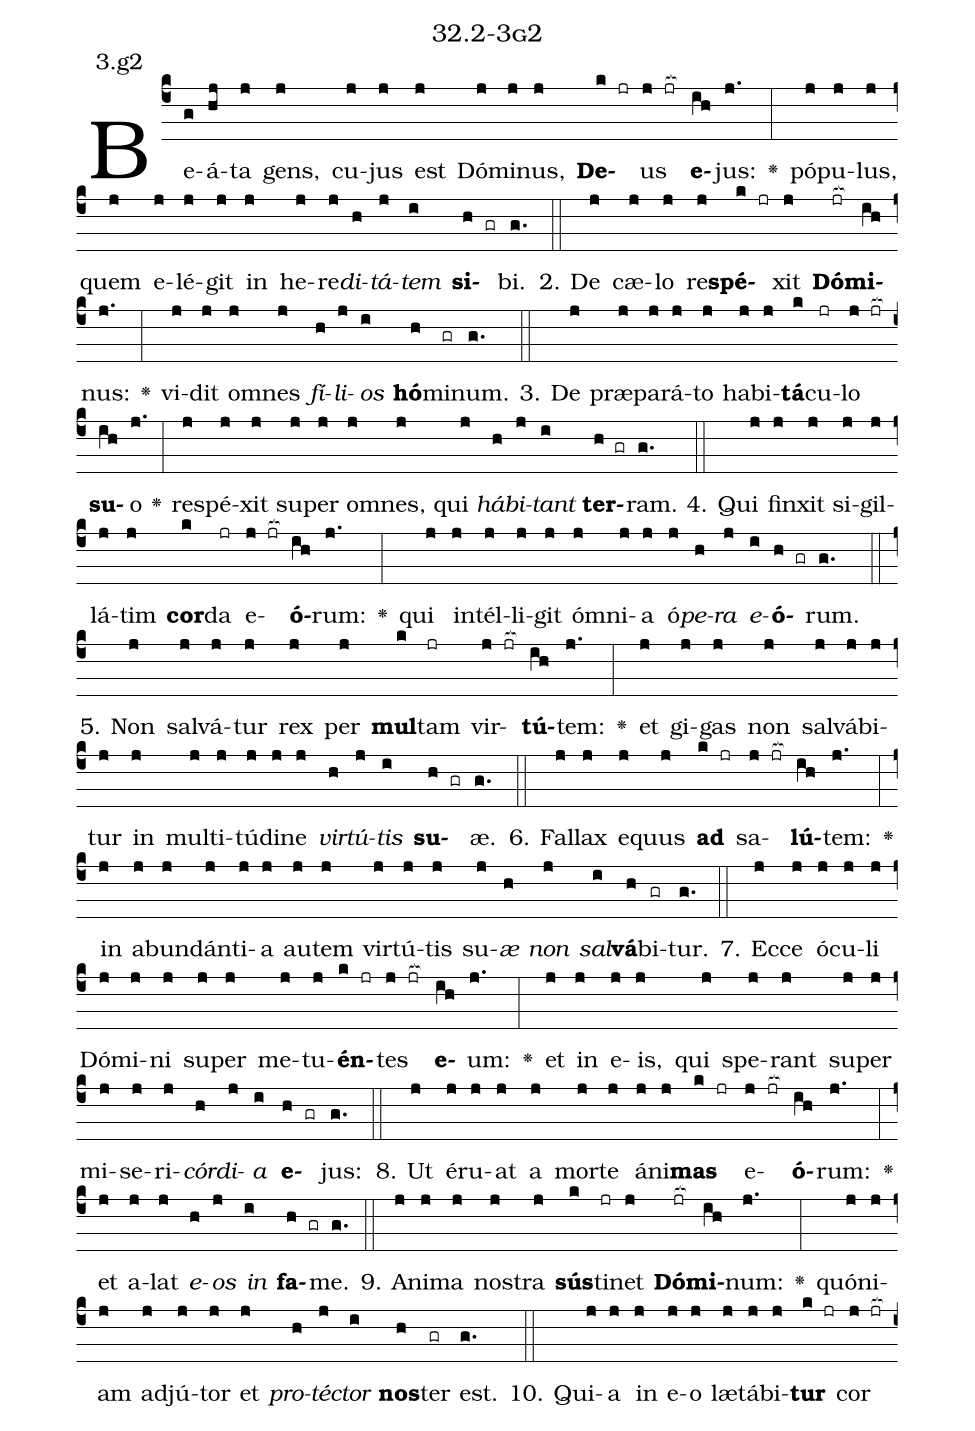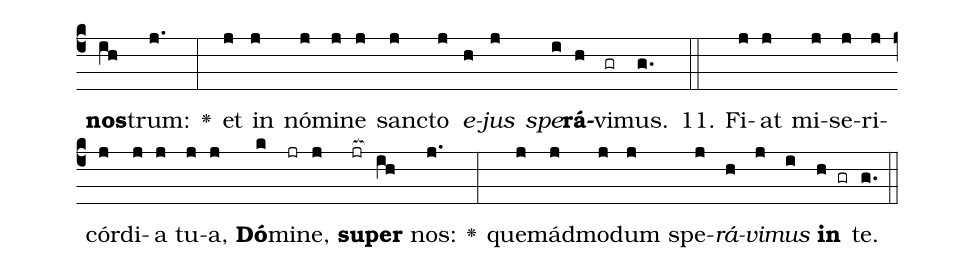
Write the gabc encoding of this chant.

name: 32.2-3g2;
annotation: 3.g2;
%%
(c4)Be(g)á(hj)ta(j) gens,(j) cu(j)jus(j) est(j) Dó(j)mi(j)nus,(j) <b>De</b>(k jr)us(j jr[ocb:1{]) <b>e</b>(ih[ocb:0}])jus:(j.) <v>\greheightstar</v>(:) pó(j)pu(j)lus,(j) quem(j) e(j)lé(j)git(j) in(j) he(j)re(j)<i>di</i>(h)<i>tá</i>(j)<i>tem</i>(i) <b>si</b>(h gr)bi.(g.) (::)
2. De(j) cæ(j)lo(j) re(j)<b>spé</b>(k jr)xit(j) <b>Dó</b>(jr[ocb:1{])<b>mi</b>(ih[ocb:0}])nus:(j.) <v>\greheightstar</v>(:) vi(j)dit(j) om(j)nes(j) <i>fí</i>(h)<i>li</i>(j)<i>os</i>(i) <b>hó</b>(h)mi(gr)num.(g.) (::)
3. De(j) præ(j)pa(j)rá(j)to(j) ha(j)bi(j)<b>tá</b>(k)cu(jr)lo(j jr[ocb:1{]) <b>su</b>(ih[ocb:0}])o(j.) <v>\greheightstar</v>(:) re(j)spé(j)xit(j) su(j)per(j) om(j)nes,(j) qui(j) <i>há</i>(h)<i>bi</i>(j)<i>tant</i>(i) <b>ter</b>(h gr)ram.(g.) (::)
4. Qui(j) fin(j)xit(j) si(j)gil(j)lá(j)tim(j) <b>cor</b>(k)da(jr) e(j jr[ocb:1{])<b>ó</b>(ih[ocb:0}])rum:(j.) <v>\greheightstar</v>(:) qui(j) in(j)tél(j)li(j)git(j) óm(j)ni(j)a(j) ó(j)<i>pe</i>(h)<i>ra</i>(j) <i>e</i>(i)<b>ó</b>(h gr)rum.(g.) (::)
5. Non(j) sal(j)vá(j)tur(j) rex(j) per(j) <b>mul</b>(k)tam(jr) vir(j jr[ocb:1{])<b>tú</b>(ih[ocb:0}])tem:(j.) <v>\greheightstar</v>(:) et(j) gi(j)gas(j) non(j) sal(j)vá(j)bi(j)tur(j) in(j) mul(j)ti(j)tú(j)di(j)ne(j) <i>vir</i>(h)<i>tú</i>(j)<i>tis</i>(i) <b>su</b>(h gr)æ.(g.) (::)
6. Fal(j)lax(j) e(j)quus(j) <b>ad</b>(k jr) sa(j jr[ocb:1{])<b>lú</b>(ih[ocb:0}])tem:(j.) <v>\greheightstar</v>(:) in(j) ab(j)un(j)dán(j)ti(j)a(j) au(j)tem(j) vir(j)tú(j)tis(j) su(j)<i>æ</i>(h) <i>non</i>(j) <i>sal</i>(i)<b>vá</b>(h)bi(gr)tur.(g.) (::)
7. Ec(j)ce(j) ó(j)cu(j)li(j) Dó(j)mi(j)ni(j) su(j)per(j) me(j)tu(j)<b>én</b>(k jr)tes(j jr[ocb:1{]) <b>e</b>(ih[ocb:0}])um:(j.) <v>\greheightstar</v>(:) et(j) in(j) e(j)is,(j) qui(j) spe(j)rant(j) su(j)per(j) mi(j)se(j)ri(j)<i>cór</i>(h)<i>di</i>(j)<i>a</i>(i) <b>e</b>(h gr)jus:(g.) (::)
8. Ut(j) é(j)ru(j)at(j) a(j) mor(j)te(j) á(j)ni(j)<b>mas</b>(k jr) e(j jr[ocb:1{])<b>ó</b>(ih[ocb:0}])rum:(j.) <v>\greheightstar</v>(:) et(j) a(j)lat(j) <i>e</i>(h)<i>os</i>(j) <i>in</i>(i) <b>fa</b>(h gr)me.(g.) (::)
9. A(j)ni(j)ma(j) nos(j)tra(j) <b>sús</b>(k)ti(jr)net(j) <b>Dó</b>(jr[ocb:1{])<b>mi</b>(ih[ocb:0}])num:(j.) <v>\greheightstar</v>(:) quón(j)i(j)am(j) ad(j)jú(j)tor(j) et(j) <i>pro</i>(h)<i>téc</i>(j)<i>tor</i>(i) <b>nos</b>(h)ter(gr) est.(g.) (::)
10. Qui(j)a(j) in(j) e(j)o(j) læ(j)tá(j)bi(j)<b>tur</b>(k jr) cor(j jr[ocb:1{]) <b>nos</b>(ih[ocb:0}])trum:(j.) <v>\greheightstar</v>(:) et(j) in(j) nó(j)mi(j)ne(j) sanc(j)to(j) <i>e</i>(h)<i>jus</i>(j) <i>spe</i>(i)<b>rá</b>(h)vi(gr)mus.(g.) (::)
11. Fi(j)at(j) mi(j)se(j)ri(j)cór(j)di(j)a(j) tu(j)a,(j) <b>Dó</b>(k)mi(jr)ne,(j) <b>su</b>(jr[ocb:1{])<b>per</b>(ih[ocb:0}]) nos:(j.) <v>\greheightstar</v>(:) quem(j)ád(j)mo(j)dum(j) spe(j)<i>rá</i>(h)<i>vi</i>(j)<i>mus</i>(i) <b>in</b>(h gr) te.(g.) (::)
